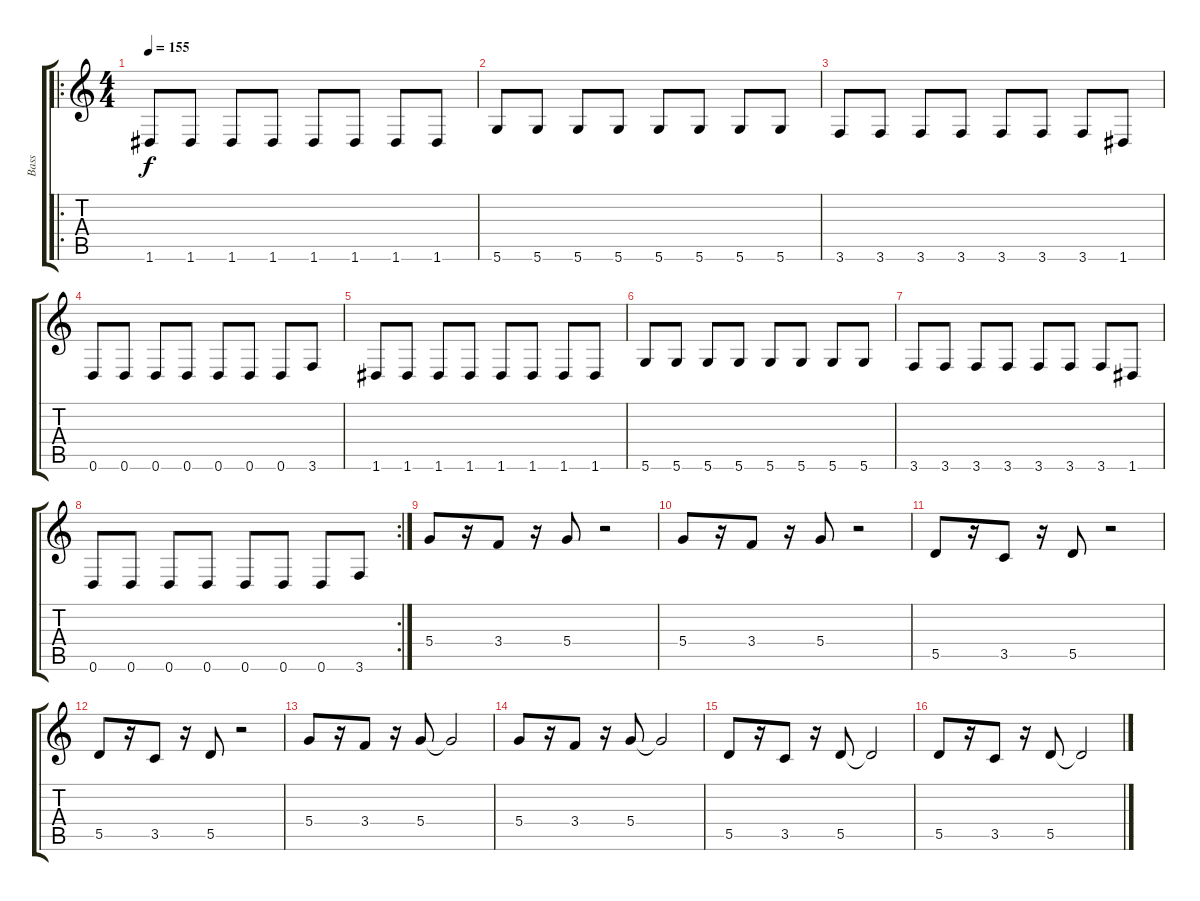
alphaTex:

\track ("Bass" "Bass") {instrument electricbassfinger}
\staff {score tabs}
\tuning (E4 B3 G3 D3 A2 D2) {hide}
\ro
\ts (4 4)
\tempo 155
\clef g2
\ks c
1.6.8{dy f} 1.6.8 1.6.8 1.6.8 1.6.8 1.6.8 1.6.8 1.6.8 |
5.6.8 5.6.8 5.6.8 5.6.8 5.6.8 5.6.8 5.6.8 5.6.8 |
3.6.8 3.6.8 3.6.8 3.6.8 3.6.8 3.6.8 3.6.8 1.6.8 |
0.6.8 0.6.8 0.6.8 0.6.8 0.6.8 0.6.8 0.6.8 3.6.8 |
1.6.8 1.6.8 1.6.8 1.6.8 1.6.8 1.6.8 1.6.8 1.6.8 |
5.6.8 5.6.8 5.6.8 5.6.8 5.6.8 5.6.8 5.6.8 5.6.8 |
3.6.8 3.6.8 3.6.8 3.6.8 3.6.8 3.6.8 3.6.8 1.6.8 |
\rc 2
0.6.8 0.6.8 0.6.8 0.6.8 0.6.8 0.6.8 0.6.8 3.6.8 |
5.4.8 r.16 3.4.8 r.16 5.4.8 r.2 |
5.4.8 r.16 3.4.8 r.16 5.4.8 r.2 |
5.5.8 r.16 3.5.8 r.16 5.5.8 r.2 |
5.5.8 r.16 3.5.8 r.16 5.5.8 r.2 |
5.4.8 r.16 3.4.8 r.16 5.4.8 5.4{t}.2 |
5.4.8 r.16 3.4.8 r.16 5.4.8 5.4{t}.2 |
5.5.8 r.16 3.5.8 r.16 5.5.8 5.5{t}.2 |
5.5.8 r.16 3.5.8 r.16 5.5.8 5.5{t}.2
